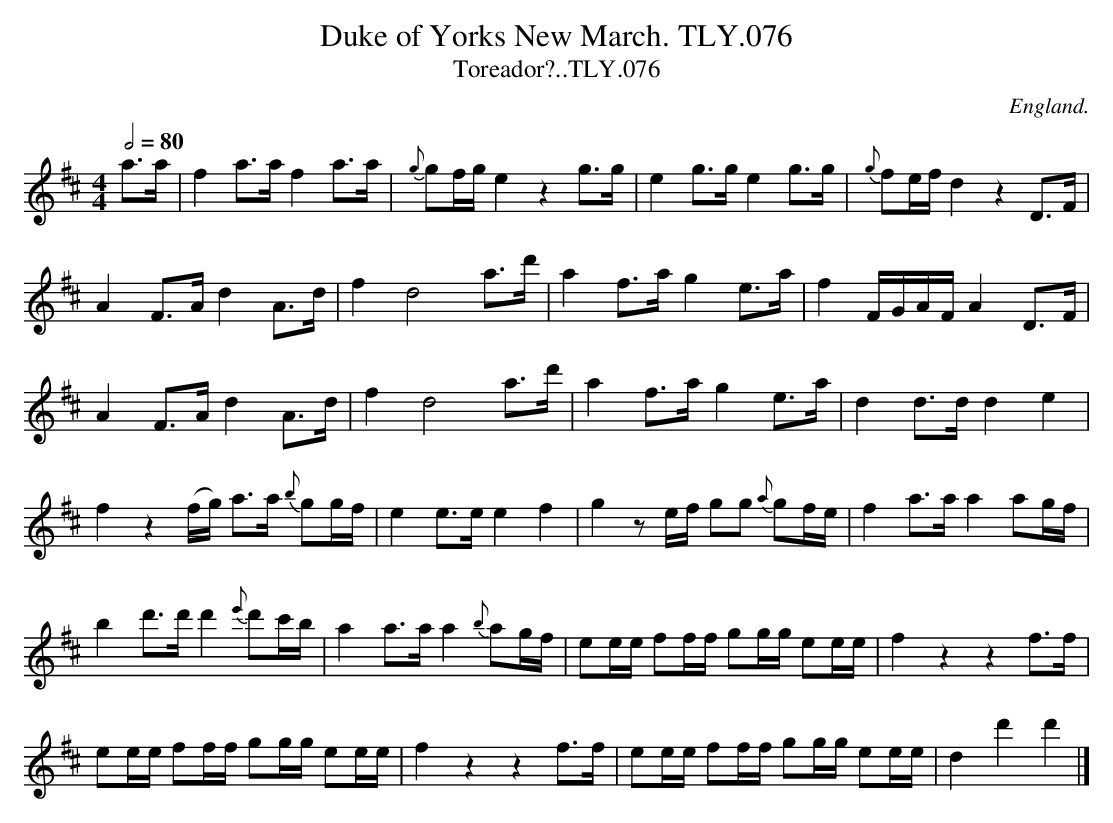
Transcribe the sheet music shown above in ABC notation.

X:1
T:Duke of Yorks New March. TLY.076
T:Toreador?..TLY.076
M:4/4
L:1/8
Q:1/2=80
O:England.
K:D
a>a|f2 a>a f2 a>a| {g}gf/g/ e2 z2 g>g| e2 g>g e2 g>g|\
{g} fe/f/ d2 z2 D>F|
A2 F>A d2 A>d| f2 d4 a>d'| a2 f>a g2 e>a| f2 F/G/A/F/ A2 D>F|
A2 F>A d2 A>d| f2 d4 a>d'| a2 f>a g2 e>a|d2 d>d d2e2|
f2 z2 (f/g/) a>a {b}gg/f/| e2 e>e e2 f2| g2 z e/f/ gg {a}gf/e/|\
f2 a>a a2 ag/f/|
b2 d'>d' d'2 {e'}d'c'/b/| a2 a>a a2 {b}ag/f/| ee/e/ ff/f/ gg/g/ ee/e/|\
f2 z2z2 f>f|
ee/e/ ff/f/ gg/g/ ee/e/| f2 z2z2 f>f|\
ee/e/ ff/f/ gg/g/ ee/e/| d2 d'2 d'2|]
